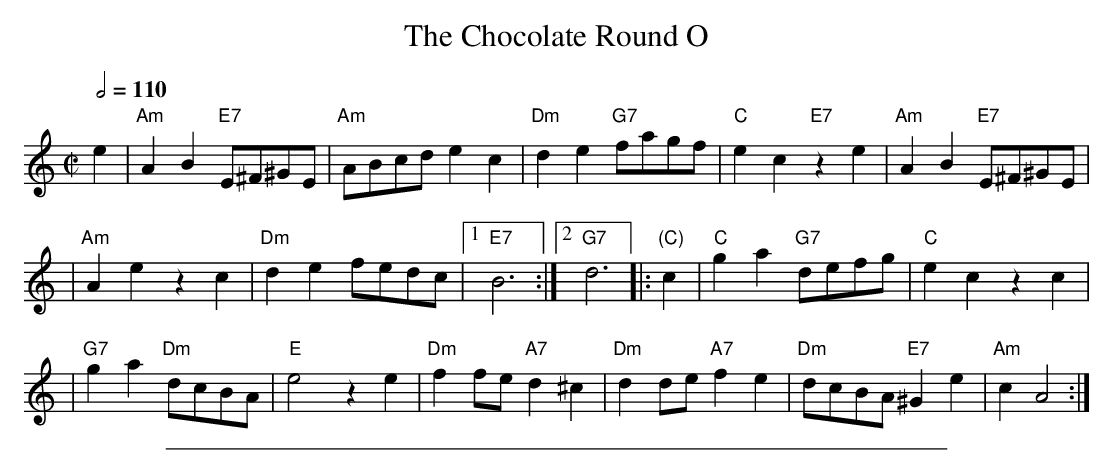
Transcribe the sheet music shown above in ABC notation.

X:1
T: The Chocolate Round O
M: C|
L: 1/8
Q: 1/2=110
K: Am
e2 \
| "Am"A2B2 "E7"E^F^GE | "Am"ABcd e2c2 | "Dm"d2e2 "G7"fagf | "C"e2c2 "E7"z2e2 | "Am"A2B2 "E7"E^F^GE |
| "Am"A2e2 z2c2 | "Dm"d2e2 fedc |1 "E7"B6 :|2 "G7"d6 |: "(C)"c2 | "C"g2a2 "G7"defg | "C"e2c2 z2c2 |
| "G7"g2a2 "Dm"dcBA | "E"e4 z2e2 | "Dm"f2fe "A7"d2^c2 | "Dm"d2de "A7"f2e2 | "Dm"dcBA "E7"^G2e2 | "Am"c2 A4 :|
